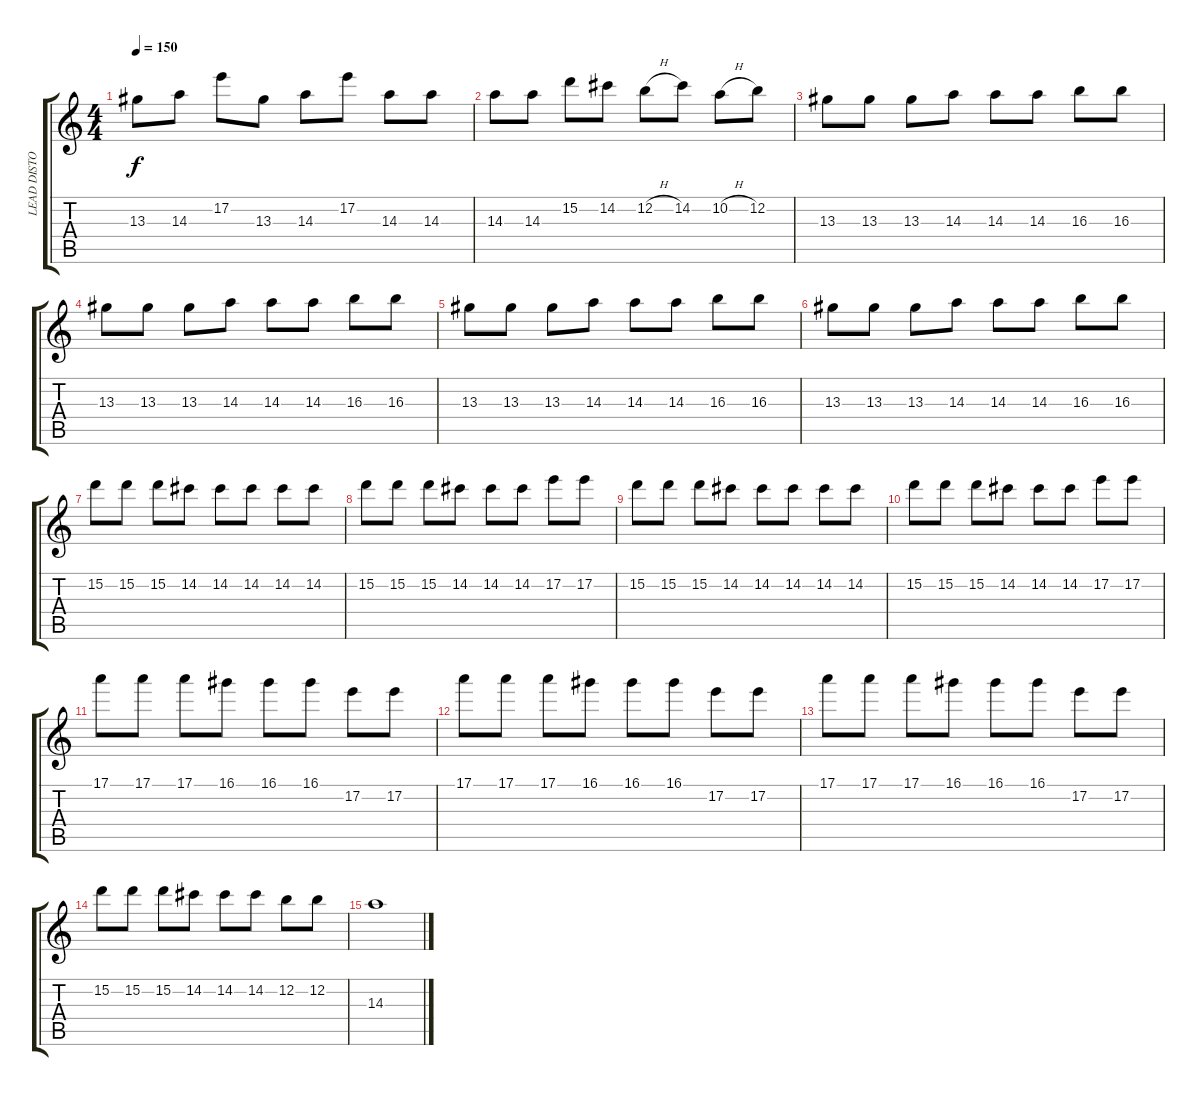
\track ("LEAD DISTORTED" "LEAD DISTO") {instrument overdrivenguitar}
\staff {score tabs}
\tuning (E4 B3 G3 D3 A2 D2) {hide}
\ts (4 4)
\tempo 150
\clef g2
\ks c
13.3.8{dy f} 14.3.8 17.2.8 13.3.8 14.3.8 17.2.8 14.3.8 14.3.8 |
14.3.8 14.3.8 15.2.8 14.2.8 12.2{h}.8 14.2.8 10.2{h}.8 12.2.8 |
13.3.8 13.3.8 13.3.8 14.3.8 14.3.8 14.3.8 16.3.8 16.3.8 |
13.3.8 13.3.8 13.3.8 14.3.8 14.3.8 14.3.8 16.3.8 16.3.8 |
13.3.8 13.3.8 13.3.8 14.3.8 14.3.8 14.3.8 16.3.8 16.3.8 |
13.3.8 13.3.8 13.3.8 14.3.8 14.3.8 14.3.8 16.3.8 16.3.8 |
15.2.8 15.2.8 15.2.8 14.2.8 14.2.8 14.2.8 14.2.8 14.2.8 |
15.2.8 15.2.8 15.2.8 14.2.8 14.2.8 14.2.8 17.2.8 17.2.8 |
15.2.8 15.2.8 15.2.8 14.2.8 14.2.8 14.2.8 14.2.8 14.2.8 |
15.2.8 15.2.8 15.2.8 14.2.8 14.2.8 14.2.8 17.2.8 17.2.8 |
17.1.8 17.1.8 17.1.8 16.1.8 16.1.8 16.1.8 17.2.8 17.2.8 |
17.1.8 17.1.8 17.1.8 16.1.8 16.1.8 16.1.8 17.2.8 17.2.8 |
17.1.8 17.1.8 17.1.8 16.1.8 16.1.8 16.1.8 17.2.8 17.2.8 |
15.2.8 15.2.8 15.2.8 14.2.8 14.2.8 14.2.8 12.2.8 12.2.8 |
14.3.1
